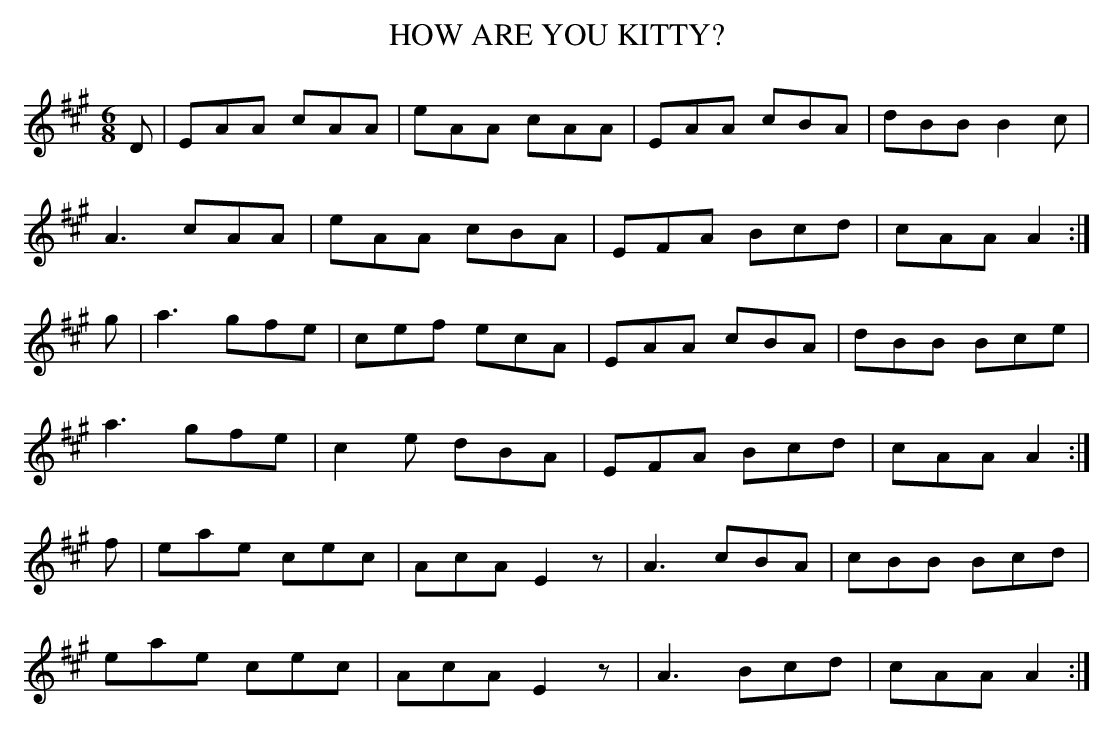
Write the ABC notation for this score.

X:1
T:HOW ARE YOU KITTY?
M:6/8
L:1/8
K:A
D|EAA cAA|eAA cAA|EAA cBA|dBB B2c|
A3 cAA|eAA cBA|EFA Bcd|cAA A2 :|
g|a3 gfe|cef ecA|EAA cBA|dBB Bce|
a3 gfe|c2e dBA|EFA Bcd|cAA A2 :|
f|eae cec|AcA E2z|A3 cBA|cBB Bcd|
eae cec|AcA E2z|A3 Bcd|cAA A2 :|
